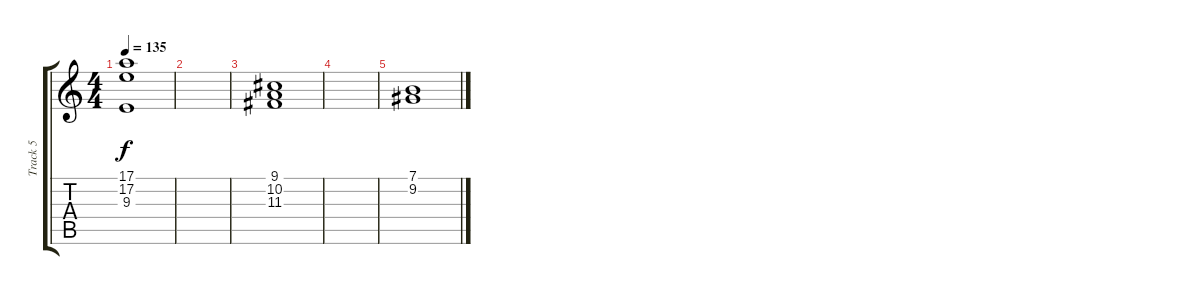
\track ("Track 5" "Track 5") {instrument acousticgrandpiano}
\staff {score tabs}
\tuning (E4 B3 G3 D3 A2 E2) {hide}
\ts (4 4)
\tempo 135
\clef g2
\ks c
(17.1 17.2 9.3).1{dy f} |
|
(9.1 10.2 11.3).1 |
|
(7.1 9.2).1
